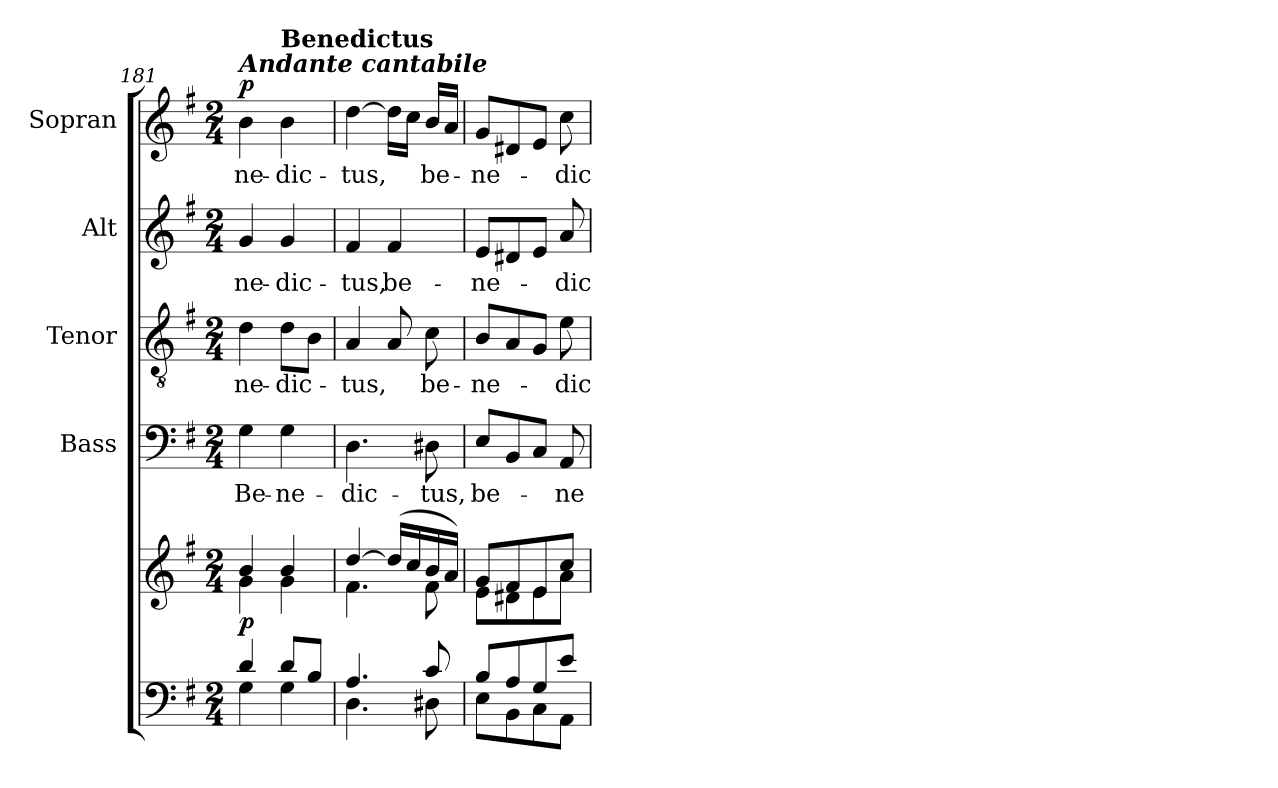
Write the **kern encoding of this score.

**kern	**kern	**dynam	**kern	**text	**kern	**text	**kern	**text	**kern	**text	**dynam
*part5	*part5	*part5	*part4	*part4	*part3	*part3	*part2	*part2	*part1	*part1	*part1
*staff6	*staff5	*staff5/6	*staff4	*staff4	*staff3	*staff3	*staff2	*staff2	*staff1	*staff1	*staff1
*	*	*	*I"Bass	*	*I"Tenor	*	*I"Alt	*	*I"Sopran	*	*
*	*	*	*I'B.	*	*I'T.	*	*I'A.	*	*I'S.	*	*
!!LO:LB:g=z
*clefF4	*clefG2	*	*clefF4	*	*clefGv2	*	*clefG2	*	*clefG2	*	*
*k[f#]	*k[f#]	*	*k[f#]	*	*k[f#]	*	*k[f#]	*	*k[f#]	*	*
*G:	*G:	*	*G:	*	*G:	*	*G:	*	*G:	*	*
*M2/4	*M2/4	*	*M2/4	*	*M2/4	*	*M2/4	*	*M2/4	*	*
=181	=181	=181	=181	=181	=181	=181	=181	=181	=181	=181	=181
*^	*^	*	*	*	*	*	*	*	*	*	*
!	!	!	!	!	!	!	!	!	!	!	!LO:TX:a:Bi:t=Andante cantabile	!	!
!	!	!	!	!LO:DY:b	!	!LO:LY:b	!	!LO:LY:b	!	!LO:LY:b	!	!LO:LY:b	!LO:DY:a
4d/	4G\	4b/	4g\	p	4G\	Be-	4d\	-ne-	4g/	-ne-	4b\	-ne-	p
!	!	!	!	!	!	!	!	!	!	!	!LO:TX:a:B:t=Benedictus	!	!
!	!	!	!	!	!	!LO:LY:b	!	!LO:LY:b	!	!LO:LY:b	!	!LO:LY:b	!
8d/L	4G\	4b/	4g\	.	4G\	-ne-	8d\L	-dic-	4g/	-dic-	4b\	-dic-	.
8B/J	.	.	.	.	.	.	8B\J	.	.	.	.	.	.
=182	=182	=182	=182	=182	=182	=182	=182	=182	=182	=182	=182	=182	=182
!	!	!	!	!	!	!LO:LY:b	!	!LO:LY:b	!	!LO:LY:b	!	!LO:LY:b	!
4.A/	4.D\	[>4dd/	4.f#\	.	4.D\	-dic-	4A/	-tus,	4f#/	-tus,	[4dd\	-tus,	.
!	!	!	!	!	!	!	!	!	!	!LO:LY:b	!	!	!
.	.	(>16dd/LL]	.	.	.	.	8A/	.	4f#/	be-	16dd\LL]	.	.
.	.	16cc/	.	.	.	.	.	.	.	.	16cc\JJ	.	.
!	!	!	!	!	!	!LO:LY:b	!	!LO:LY:b	!	!	!	!LO:LY:b	!
8c/	8D#X\	16b/	8f#\	.	8D#X\	-tus,	8c\	be-	.	.	16b/LL	be-	.
.	.	16a/JJ)	.	.	.	.	.	.	.	.	16a/JJ	.	.
=183	=183	=183	=183	=183	=183	=183	=183	=183	=183	=183	=183	=183	=183
!	!	!	!	!	!	!LO:LY:b	!	!LO:LY:b	!	!LO:LY:b	!	!LO:LY:b	!
8B/L	8E\L	8g/L	8e\L	.	8E/L	be-	8B/L	-ne-	8e/L	-ne-	8g/L	-ne-	.
8A/	8BB\	8f#/	8d#X\	.	8BB/	.	8A/	.	8d#X/	.	8d#X/	.	.
8G/	8C\	8e/	8e\	.	8C/J	.	8G/J	.	8e/J	.	8e/J	.	.
!	!	!	!	!	!	!LO:LY:b	!	!LO:LY:b	!	!LO:LY:b	!	!LO:LY:b	!
8e/J	8AA\J	8cc/J	8a\J	.	8AA/	-ne-	8e\	-dic-	8a/	-dic-	8cc\	-dic-	.
*v	*v	*	*	*	*	*	*	*	*	*	*	*	*
*	*v	*v	*	*	*	*	*	*	*	*	*	*
=	=	=	=	=	=	=	=	=	=	=	=
*-	*-	*-	*-	*-	*-	*-	*-	*-	*-	*-	*-
